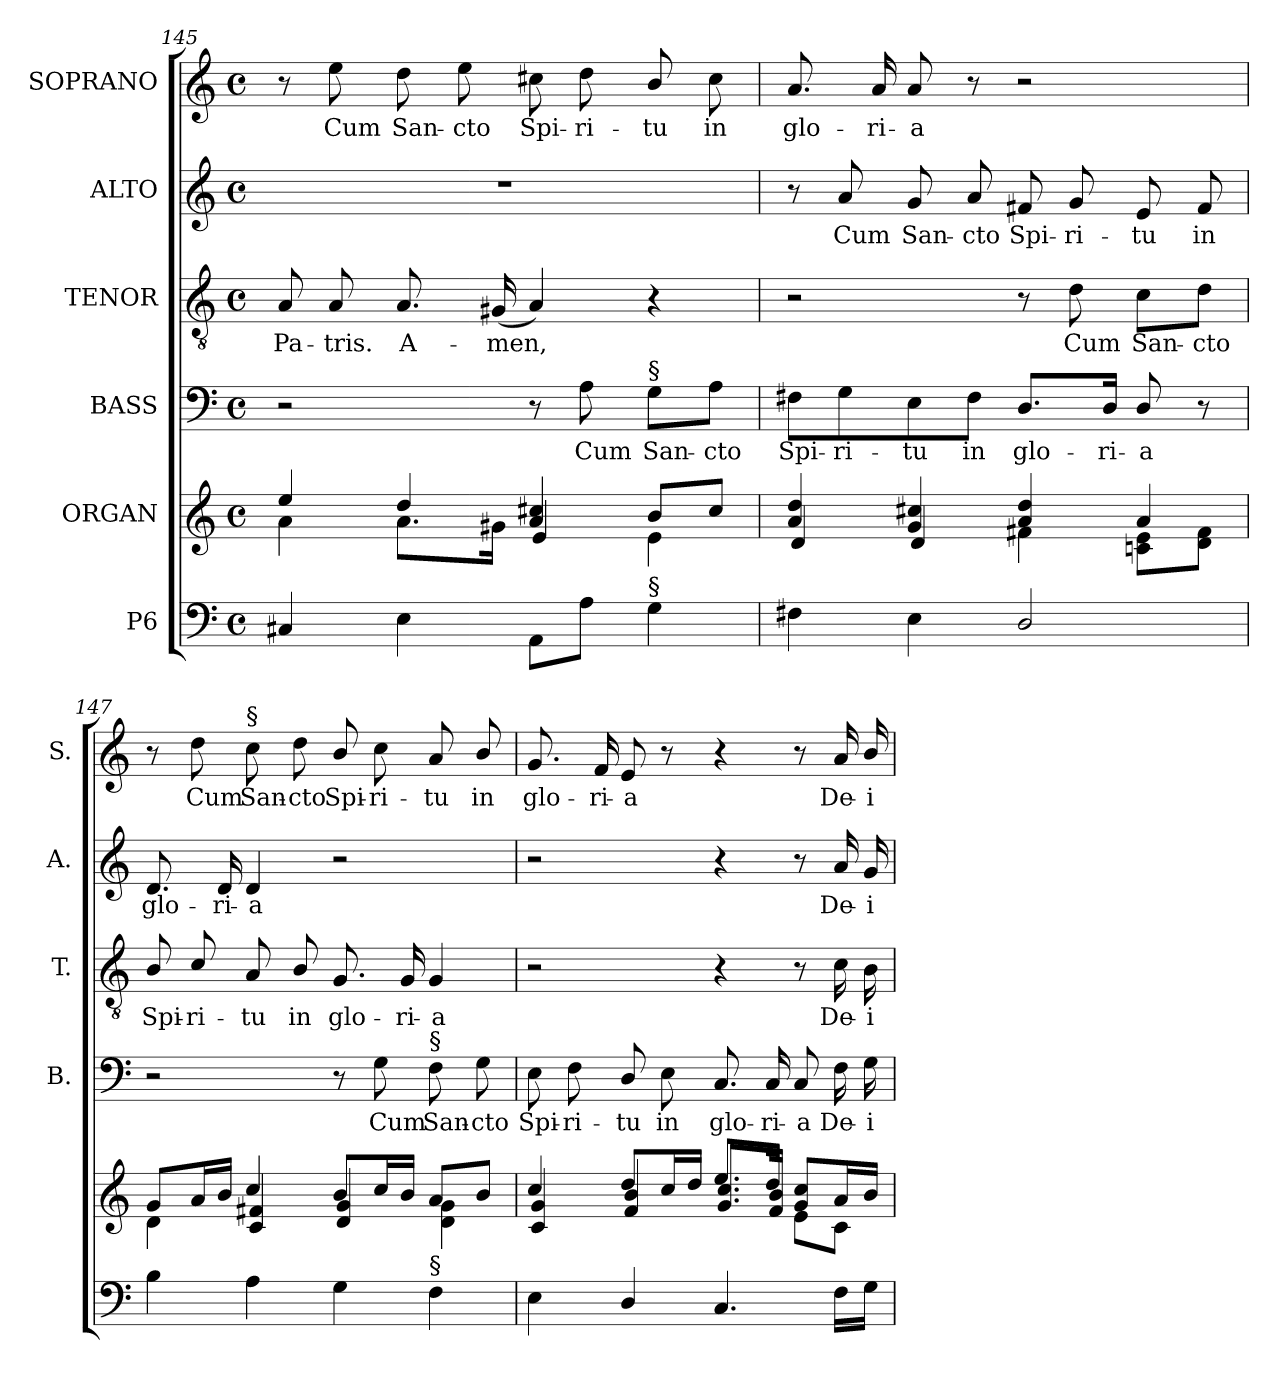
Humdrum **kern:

**kern	**kern	**kern	**text	**kern	**text	**kern	**text	**kern	**text
*part6	*part5	*part4	*part4	*part3	*part3	*part2	*part2	*part1	*part1
*staff6	*staff5	*staff4	*staff4	*staff3	*staff3	*staff2	*staff2	*staff1	*staff1
*I"P6	*I"ORGAN	*I"BASS	*	*I"TENOR	*	*I"ALTO	*	*I"SOPRANO	*
*	*	*I'B.	*	*I'T.	*	*I'A.	*	*I'S.	*
*clefF4	*clefG2	*clefF4	*	*clefGv2	*	*clefG2	*	*clefG2	*
*	*	*	*	*ITrd7c12	*	*	*	*	*
*k[]	*k[]	*k[]	*	*k[]	*	*k[]	*	*k[]	*
*C:	*C:	*C:	*	*C:	*	*C:	*	*C:	*
*M4/4	*M4/4	*M4/4	*	*M4/4	*	*M4/4	*	*M4/4	*
*met(c)	*met(c)	*met(c)	*	*met(c)	*	*met(c)	*	*met(c)	*
=145	=145	=145	=145	=145	=145	=145	=145	=145	=145
*	*^	*	*	*	*	*	*	*	*
!	!	!	!	!	!	!LO:LY:b:color=#000000	!	!	!	!
4C#Xi/	4eei/	4ai\	2r	.	8AAi/	Pa-	1r	.	8r	.
!	!	!	!	!	!	!LO:LY:b:color=#000000	!	!	!	!
!	!	!	!	!	!	!	!	!	!	!LO:LY:b:color=#000000
.	.	.	.	.	8AAi/	-tris.	.	.	8eei\	Cum
!	!	!	!	!	!	!LO:LY:b:color=#000000	!	!	!	!
!	!	!	!	!	!	!	!	!	!	!LO:LY:b:color=#000000
4Ei\	4ddi/	8.ai\L	.	.	8.AAi/	A-	.	.	8ddi\	San-
!	!	!	!	!	!	!	!	!	!	!LO:LY:b:color=#000000
.	.	.	.	.	.	.	.	.	8eei\	-cto
!	!	!	!	!	!	!LO:LY:b:color=#000000	!	!	!	!
.	.	16g#Xi\Jk	.	.	(16GG#Xi/	-men,	.	.	.	.
!	!	!	!	!	!	!	!	!	!	!LO:LY:b:color=#000000
8AAi\L	4ai/ 4cc#Xi	4ei/	8r	.	4AAi/)	.	.	.	8cc#Xi\	Spi-
!	!	!	!	!LO:LY:b:color=#000000	!	!	!	!	!	!
!	!	!	!	!	!	!	!	!	!	!LO:LY:b:color=#000000
8Ai\J	.	.	8Ai\	Cum	.	.	.	.	8ddi\	-ri-
!	!	!	!	!LO:LY:b:color=#000000	!	!	!	!	!	!
!	!	!	!LO:TX:a:t=§	!	!	!	!	!	!	!
!LO:TX:a:t=§	!	!	!	!	!	!	!	!	!	!
!	!	!	!	!	!	!	!	!	!	!LO:LY:b:color=#000000
4Gi\	8bi/L	4ei\	8Gi\L	San-	4r	.	.	.	8bi/	-tu
!	!	!	!	!LO:LY:b:color=#000000	!	!	!	!	!	!
!	!	!	!	!	!	!	!	!	!	!LO:LY:b:color=#000000
.	8cc#i/J	.	8Ai\J	-cto	.	.	.	.	8cc#i\	in
=146	=146	=146	=146	=146	=146	=146	=146	=146	=146	=146
!	!	!	!	!LO:LY:b:color=#000000	!	!	!	!	!	!
!	!	!	!	!	!	!	!	!	!	!LO:LY:b:color=#000000
4F#Xi\	4ai/ 4ddi	4di/	8F#Xi\L	Spi-	2r	.	8r	.	8.ai/	glo-
!	!	!	!	!LO:LY:b:color=#000000	!	!	!	!	!	!
!	!	!	!	!	!	!	!	!LO:LY:b:color=#000000	!	!
.	.	.	8Gi\	-ri-	.	.	8ai/	Cum	.	.
!	!	!	!	!	!	!	!	!	!	!LO:LY:b:color=#000000
.	.	.	.	.	.	.	.	.	16ai/	-ri-
!	!	!	!	!LO:LY:b:color=#000000	!	!	!	!	!	!
!	!	!	!	!	!	!	!	!LO:LY:b:color=#000000	!	!
!	!	!	!	!	!	!	!	!	!	!LO:LY:b:color=#000000
4Ei\	4gi/ 4cc#Xi	4di/	8Ei\	-tu	.	.	8gi/	San-	8ai/	-a
!	!	!	!	!LO:LY:b:color=#000000	!	!	!	!	!	!
!	!	!	!	!	!	!	!	!LO:LY:b:color=#000000	!	!
.	.	.	8F#i\J	in	.	.	8ai/	-cto	8r	.
!	!	!	!	!LO:LY:b:color=#000000	!	!	!	!	!	!
!	!	!	!	!	!	!	!	!LO:LY:b:color=#000000	!	!
2Di/	4ai/ 4ddi	4f#Xi\	8.Di/L	glo-	8r	.	8f#Xi/	Spi-	2r	.
!	!	!	!	!	!	!LO:LY:b:color=#000000	!	!	!	!
!	!	!	!	!	!	!	!	!LO:LY:b:color=#000000	!	!
.	.	.	.	.	8Di\	Cum	8gi/	-ri-	.	.
!	!	!	!	!LO:LY:b:color=#000000	!	!	!	!	!	!
.	.	.	16Di/Jk	-ri-	.	.	.	.	.	.
!	!	!	!	!LO:LY:b:color=#000000	!	!	!	!	!	!
!	!	!	!	!	!	!LO:LY:b:color=#000000	!	!	!	!
!	!	!	!	!	!	!	!	!LO:LY:b:color=#000000	!	!
.	4ai/	8cni\ 8eiL	8Di/	-a	8Ci\L	San-	8ei/	-tu	.	.
!	!	!	!	!	!	!LO:LY:b:color=#000000	!	!	!	!
!	!	!	!	!	!	!	!	!LO:LY:b:color=#000000	!	!
.	.	8di\ 8f#iJ	8r	.	8Di\J	-cto	8f#i/	in	.	.
!!LO:PB:g=z
=147	=147	=147	=147	=147	=147	=147	=147	=147	=147	=147
!	!	!	!	!	!	!LO:LY:b:color=#000000	!	!	!	!
!	!	!	!	!	!	!	!	!LO:LY:b:color=#000000	!	!
4Bi\	8gi/L	4di\	2r	.	8BBi/	Spi-	8.di/	glo-	8r	.
!	!	!	!	!	!	!LO:LY:b:color=#000000	!	!	!	!
!	!	!	!	!	!	!	!	!	!	!LO:LY:b:color=#000000
.	16ai/L	.	.	.	8Ci/	-ri-	.	.	8ddi\	Cum
!	!	!	!	!	!	!	!	!LO:LY:b:color=#000000	!	!
.	16bi/JJ	.	.	.	.	.	16di/	-ri-	.	.
!	!	!	!	!	!	!LO:LY:b:color=#000000	!	!	!	!
!	!	!	!	!	!	!	!	!LO:LY:b:color=#000000	!	!
!	!	!	!	!	!	!	!	!	!LO:TX:a:t=§	!
!	!	!	!	!	!	!	!	!	!	!LO:LY:b:color=#000000
4Ai\	4cci/	4ci/ 4f#Xi	.	.	8AAi/	-tu	4di/	-a	8cci\	San-
!	!	!	!	!	!	!LO:LY:b:color=#000000	!	!	!	!
!	!	!	!	!	!	!	!	!	!	!LO:LY:b:color=#000000
.	.	.	.	.	8BBi/	in	.	.	8ddi\	-cto
!	!	!	!	!	!	!LO:LY:b:color=#000000	!	!	!	!
!	!	!	!	!	!	!	!	!	!	!LO:LY:b:color=#000000
4Gi\	8bi/L	4di/ 4gi	8r	.	8.GGi/	glo-	2r	.	8bi/	Spi-
!	!	!	!	!LO:LY:b:color=#000000	!	!	!	!	!	!
!	!	!	!	!	!	!	!	!	!	!LO:LY:b:color=#000000
.	16cci/L	.	8Gi\	Cum	.	.	.	.	8cci\	-ri-
!	!	!	!	!	!	!LO:LY:b:color=#000000	!	!	!	!
.	16bi/JJ	.	.	.	16GGi/	-ri-	.	.	.	.
!	!	!	!	!LO:LY:b:color=#000000	!	!	!	!	!	!
!	!	!	!	!	!	!LO:LY:b:color=#000000	!	!	!	!
!	!	!	!LO:TX:a:t=§	!	!	!	!	!	!	!
!LO:TX:a:t=§	!	!	!	!	!	!	!	!	!	!
!	!	!	!	!	!	!	!	!	!	!LO:LY:b:color=#000000
4Fi\	8ai/L	4di\ 4gi	8Fi\	San-	4GGi/	-a	.	.	8ai/	-tu
!	!	!	!	!LO:LY:b:color=#000000	!	!	!	!	!	!
!	!	!	!	!	!	!	!	!	!	!LO:LY:b:color=#000000
.	8bi/J	.	8Gi\	-cto	.	.	.	.	8bi/	in
=148	=148	=148	=148	=148	=148	=148	=148	=148	=148	=148
!	!	!	!	!LO:LY:b:color=#000000	!	!	!	!	!	!
!	!	!	!	!	!	!	!	!	!	!LO:LY:b:color=#000000
4Ei\	4cci/	4ci/ 4gi	8Ei\	Spi-	2r	.	2r	.	8.gi/	glo-
!	!	!	!	!LO:LY:b:color=#000000	!	!	!	!	!	!
.	.	.	8Fi\	-ri-	.	.	.	.	.	.
!	!	!	!	!	!	!	!	!	!	!LO:LY:b:color=#000000
.	.	.	.	.	.	.	.	.	16fi/	-ri-
!	!	!	!	!LO:LY:b:color=#000000	!	!	!	!	!	!
!	!	!	!	!	!	!	!	!	!	!LO:LY:b:color=#000000
4Di/	8ddi/L	4fi/ 4bi	8Di/	-tu	.	.	.	.	8ei/	-a
!	!	!	!	!LO:LY:b:color=#000000	!	!	!	!	!	!
.	16cci/L	.	8Ei\	in	.	.	.	.	8r	.
.	16ddi/JJ	.	.	.	.	.	.	.	.	.
!	!	!	!	!LO:LY:b:color=#000000	!	!	!	!	!	!
4.Ci/	8.eei/L	8.gi/ 8.cciL	8.Ci/	glo-	4r	.	4r	.	4r	.
!	!	!	!	!LO:LY:b:color=#000000	!	!	!	!	!	!
.	16ddi/Jk	16fi/ 16biJk	16Ci/	-ri-	.	.	.	.	.	.
!	!	!	!	!LO:LY:b:color=#000000	!	!	!	!	!	!
.	8gi/ 8cciL	8ei\L	8Ci/	-a	8r	.	8r	.	8r	.
!	!	!	!	!LO:LY:b:color=#000000	!	!	!	!	!	!
!	!	!	!	!	!	!LO:LY:b:color=#000000	!	!	!	!
!	!	!	!	!	!	!	!	!LO:LY:b:color=#000000	!	!
!	!	!	!	!	!	!	!	!	!	!LO:LY:b:color=#000000
16Fi\LL	16ai/L	8ci\J	16Fi\	De-	16Ci\	De-	16ai/	De-	16ai/	De-
!	!	!	!	!LO:LY:b:color=#000000	!	!	!	!	!	!
!	!	!	!	!	!	!LO:LY:b:color=#000000	!	!	!	!
!	!	!	!	!	!	!	!	!LO:LY:b:color=#000000	!	!
!	!	!	!	!	!	!	!	!	!	!LO:LY:b:color=#000000
16Gi\JJ	16bi/JJ	.	16Gi\	-i	16BBi\	-i	16gi/	-i	16bi/	-i
*	*v	*v	*	*	*	*	*	*	*	*
=	=	=	=	=	=	=	=	=	=
*-	*-	*-	*-	*-	*-	*-	*-	*-	*-
